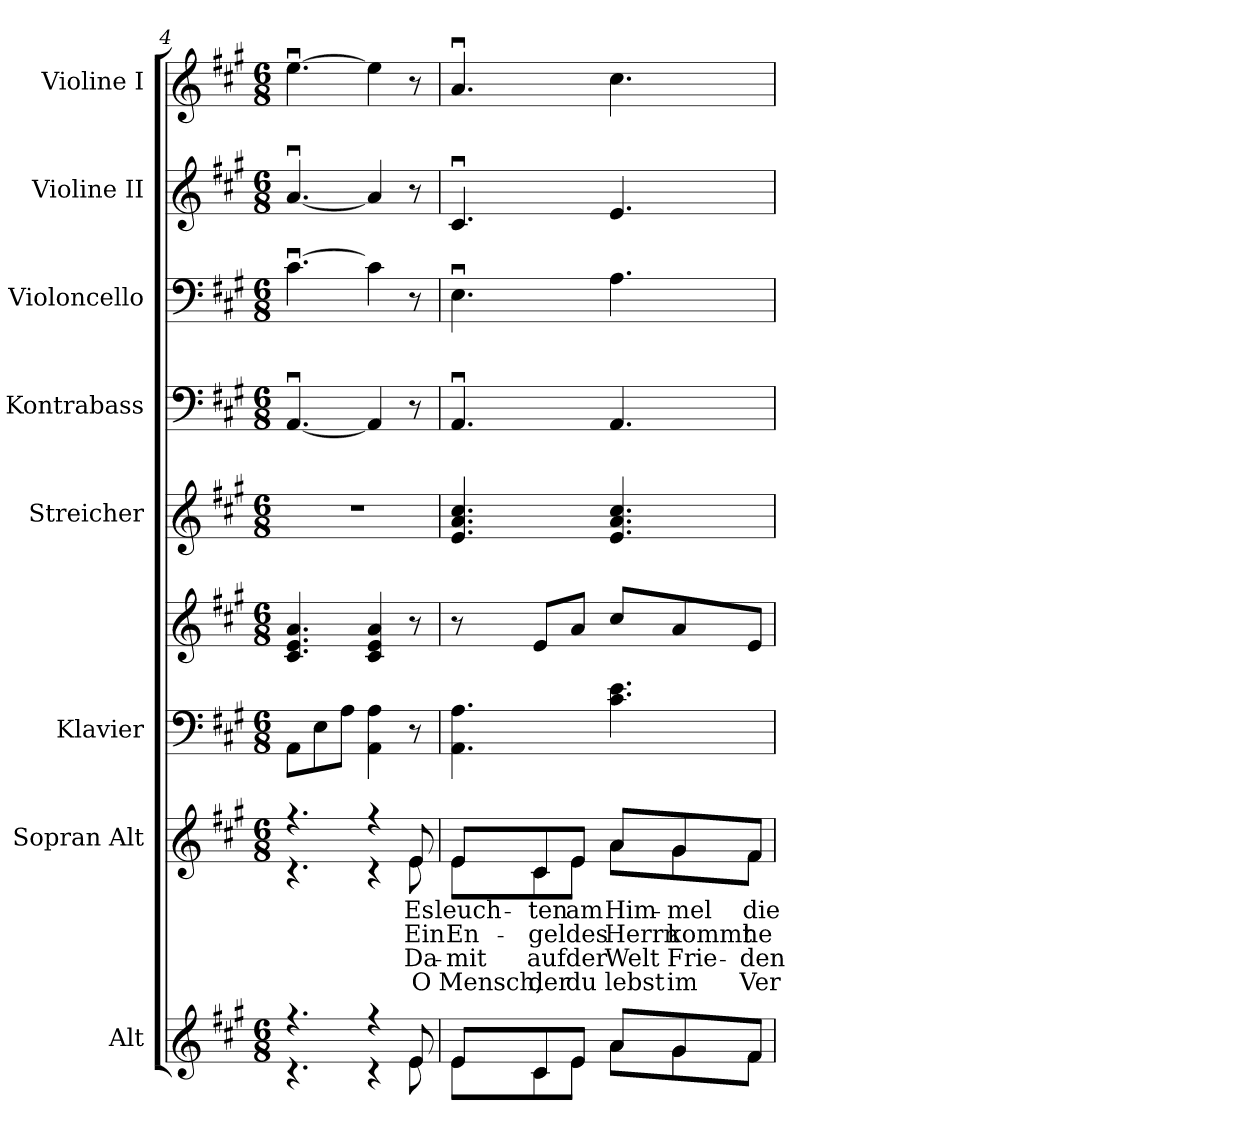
**kern	**kern	**text	**text	**text	**text	**kern	**kern	**kern	**kern	**kern	**kern	**kern
*part8	*part7	*part7	*part7	*part7	*part7	*part6	*part6	*part5	*part4	*part3	*part2	*part1
*staff9	*staff8	*staff8	*staff8	*staff8	*staff8	*staff7	*staff6	*staff5	*staff4	*staff3	*staff2	*staff1
*I"Alt	*I"Sopran Alt	*	*	*	*	*I"Klavier	*	*I"Streicher	*I"Kontrabass	*I"Violoncello	*I"Violine II	*I"Violine I
*I'A.	*I'S. A.	*	*	*	*	*I'Klav.	*	*I'Str.	*I'Kb.	*I'Vc.	*I'Vl. II	*I'Vl. I
*clefG2	*clefG2	*	*	*	*	*clefF4	*clefG2	*clefG2	*clefF4	*clefF4	*clefG2	*clefG2
*	*	*	*	*	*	*	*	*	*ITrd7c12	*	*	*
*k[f#c#g#]	*k[f#c#g#]	*	*	*	*	*k[f#c#g#]	*k[f#c#g#]	*k[f#c#g#]	*k[f#c#g#]	*k[f#c#g#]	*k[f#c#g#]	*k[f#c#g#]
*A:	*A:	*	*	*	*	*A:	*A:	*A:	*A:	*A:	*A:	*A:
*M6/8	*M6/8	*	*	*	*	*M6/8	*M6/8	*M6/8	*M6/8	*M6/8	*M6/8	*M6/8
=4	=4	=4	=4	=4	=4	=4	=4	=4	=4	=4	=4	=4
*^	*^	*	*	*	*	*	*^	*	*	*	*	*
!	!	!	!	!	!	!	!	!	!	!	!LO:N:vis=1	!	!	!	!
4.r	4.r	4.r	4.r	.	.	.	.	8AAi\L	4.c#i/ 4.ei 4.ai	8ryy	2.r	[4.AAAui/	[4.c#ui\	[4.aui/	[4.eeui\
*	*	*	*	*	*	*	*	*	*v	*v	*	*	*	*	*
.	.	.	.	.	.	.	.	8Ei\	.	.	.	.	.	.
.	.	.	.	.	.	.	.	8Ai\J	.	.	.	.	.	.
4r	4r	4r	4r	.	.	.	.	4AAi\ 4Ai	4c#i/ 4ei 4ai	.	4AAAi/]	4c#i\]	4ai/]	4eei\]
!	!	!	!	!LO:LY:b:color=#000000	!LO:LY:b:color=#000000	!LO:LY:b:color=#000000	!LO:LY:b:color=#000000	!	!	!	!	!	!	!
*	*	*	*	*	*	*	*	*	*^	*	*	*	*	*
8ei/	8ei\	8ei/	8ei\	Es	Ein	Da-	O	8r	8r	8ryy	.	8r	8r	8r	8r
*	*	*	*	*	*	*	*	*	*v	*v	*	*	*	*	*
!!LO:PB:g=z
=5	=5	=5	=5	=5	=5	=5	=5	=5	=5	=5	=5	=5	=5	=5
*	*	*	*	*	*	*	*	*	*^	*	*	*	*	*
!	!	!	!	!LO:LY:b:color=#000000	!LO:LY:b:color=#000000	!LO:LY:b:color=#000000	!LO:LY:b:color=#000000	!	!	!	!	!	!	!	!
*	*	*	*	*	*	*	*	*	*v	*v	*	*	*	*	*
8ei/L	8ei\L	8ei/L	8ei\L	leuch-	En-	-mit	-Mensch,	4.AAi\ 4.Ai	8r	4.ei/ 4.ai 4.cc#i	4.AAAui/	4.Eui\	4.c#ui/	4.aui/
!	!	!	!	!LO:LY:b:color=#000000	!LO:LY:b:color=#000000	!LO:LY:b:color=#000000	!LO:LY:b:color=#000000	!	!	!	!	!	!	!
8c#i/	8c#i\	8c#i/	8c#i\	ten	-gel	auf	der	.	8ei/L	.	.	.	.	.
!	!	!	!	!LO:LY:b:color=#000000	!LO:LY:b:color=#000000	!LO:LY:b:color=#000000	!LO:LY:b:color=#000000	!	!	!	!	!	!	!
8ei/J	8ei\J	8ei/J	8ei\J	am	des	der	du	.	8ai/J	.	.	.	.	.
!	!	!	!	!LO:LY:b:color=#000000	!LO:LY:b:color=#000000	!LO:LY:b:color=#000000	!LO:LY:b:color=#000000	!	!	!	!	!	!	!
8ai/L	8ai\L	8ai/L	8ai\L	Him-	Herrn	-Welt	lebst	4.c#i\ 4.ei	8cc#i/L	4.ei/ 4.ai 4.cc#i	4.AAAi/	4.Ai\	4.ei/	4.cc#i\
!	!	!	!	!LO:LY:b:color=#000000	!LO:LY:b:color=#000000	!LO:LY:b:color=#000000	!LO:LY:b:color=#000000	!	!	!	!	!	!	!
8g#i/	8g#i\	8g#i/	8g#i\	mel	kommt	Frie-	-im	.	8ai/	.	.	.	.	.
!	!	!	!	!LO:LY:b:color=#000000	!LO:LY:b:color=#000000	!LO:LY:b:color=#000000	!LO:LY:b:color=#000000	!	!	!	!	!	!	!
8f#i/J	8f#i\J	8f#i/J	8f#i\J	die	he-	den	Ver-	.	8ei/J	.	.	.	.	.
*v	*v	*	*	*	*	*	*	*	*	*	*	*	*	*
*	*v	*v	*	*	*	*	*	*	*	*	*	*	*
=	=	=	=	=	=	=	=	=	=	=	=	=
*-	*-	*-	*-	*-	*-	*-	*-	*-	*-	*-	*-	*-
